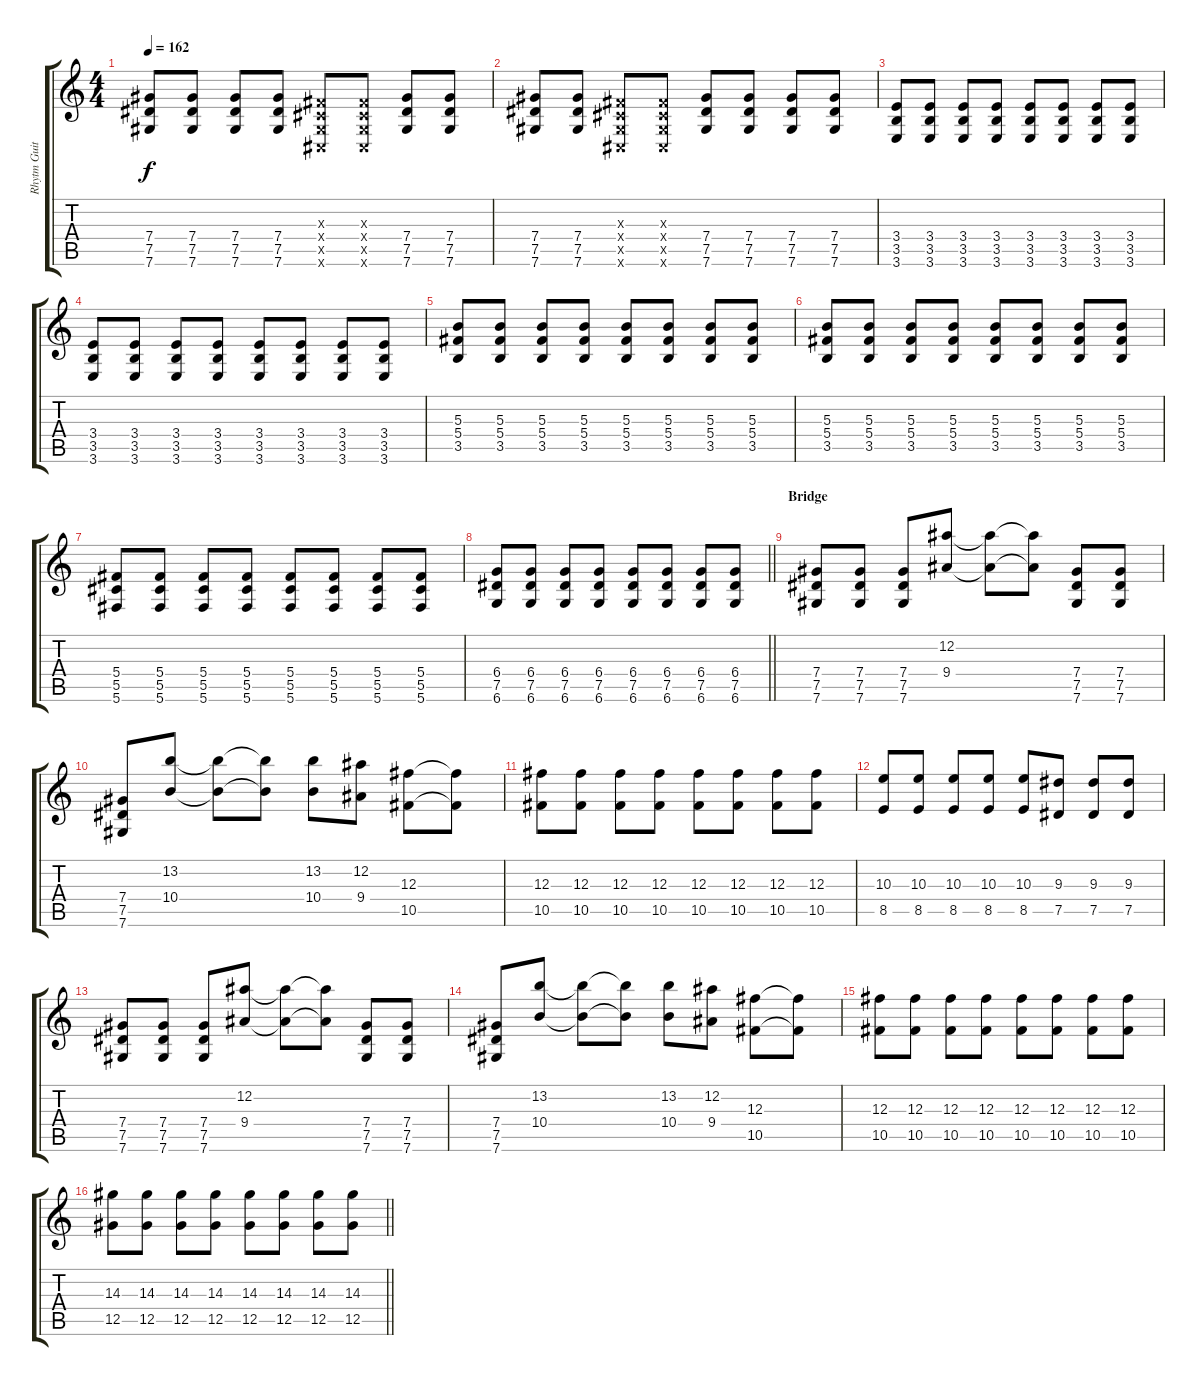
\track ("Rhytm Guitar [R]" "Rhytm Guit") {instrument distortionguitar}
\staff {score tabs}
\tuning (Eb4 Bb3 Gb3 Db3 Ab2 Db2) {hide}
\ts (4 4)
\tempo 162
\clef g2
\ks c
(7.4 7.5 7.6).8{dy f} (7.4 7.5 7.6).8 (7.4 7.5 7.6).8 (7.4 7.5 7.6).8 (0.3{x} 0.4{x} 0.5{x} 0.6{x}).8 (0.3{x} 0.4{x} 0.5{x} 0.6{x}).8 (7.4 7.5 7.6).8 (7.4 7.5 7.6).8 |
(7.4 7.5 7.6).8 (7.4 7.5 7.6).8 (0.3{x} 0.4{x} 0.5{x} 0.6{x}).8 (0.3{x} 0.4{x} 0.5{x} 0.6{x}).8 (7.4 7.5 7.6).8 (7.4 7.5 7.6).8 (7.4 7.5 7.6).8 (7.4 7.5 7.6).8 |
(3.4 3.5 3.6).8 (3.4 3.5 3.6).8 (3.4 3.5 3.6).8 (3.4 3.5 3.6).8 (3.4 3.5 3.6).8 (3.4 3.5 3.6).8 (3.4 3.5 3.6).8 (3.4 3.5 3.6).8 |
(3.4 3.5 3.6).8 (3.4 3.5 3.6).8 (3.4 3.5 3.6).8 (3.4 3.5 3.6).8 (3.4 3.5 3.6).8 (3.4 3.5 3.6).8 (3.4 3.5 3.6).8 (3.4 3.5 3.6).8 |
(5.3 5.4 3.5).8 (5.3 5.4 3.5).8 (5.3 5.4 3.5).8 (5.3 5.4 3.5).8 (5.3 5.4 3.5).8 (5.3 5.4 3.5).8 (5.3 5.4 3.5).8 (5.3 5.4 3.5).8 |
(5.3 5.4 3.5).8 (5.3 5.4 3.5).8 (5.3 5.4 3.5).8 (5.3 5.4 3.5).8 (5.3 5.4 3.5).8 (5.3 5.4 3.5).8 (5.3 5.4 3.5).8 (5.3 5.4 3.5).8 |
(5.4 5.5 5.6).8 (5.4 5.5 5.6).8 (5.4 5.5 5.6).8 (5.4 5.5 5.6).8 (5.4 5.5 5.6).8 (5.4 5.5 5.6).8 (5.4 5.5 5.6).8 (5.4 5.5 5.6).8 |
\barLineRight lightlight
(6.4 7.5 6.6).8 (6.4 7.5 6.6).8 (6.4 7.5 6.6).8 (6.4 7.5 6.6).8 (6.4 7.5 6.6).8 (6.4 7.5 6.6).8 (6.4 7.5 6.6).8 (6.4 7.5 6.6).8 |
\section ("" "Bridge")
(7.4 7.5 7.6).8 (7.4 7.5 7.6).8 (7.4 7.5 7.6).8 (12.2 9.4).8 (12.2{t} 9.4{t}).8 (12.2{t} 9.4{t}).8 (7.4 7.5 7.6).8 (7.4 7.5 7.6).8 |
(7.4 7.5 7.6).8 (13.2 10.4).8 (13.2{t} 10.4{t}).8 (13.2{t} 10.4{t}).8 (13.2 10.4).8 (12.2 9.4).8 (12.3 10.5).8 (12.3{t} 10.5{t}).8 |
(12.3 10.5).8 (12.3 10.5).8 (12.3 10.5).8 (12.3 10.5).8 (12.3 10.5).8 (12.3 10.5).8 (12.3 10.5).8 (12.3 10.5).8 |
(10.3 8.5).8 (10.3 8.5).8 (10.3 8.5).8 (10.3 8.5).8 (10.3 8.5).8 (9.3 7.5).8 (9.3 7.5).8 (9.3 7.5).8 |
(7.4 7.5 7.6).8 (7.4 7.5 7.6).8 (7.4 7.5 7.6).8 (12.2 9.4).8 (12.2{t} 9.4{t}).8 (12.2{t} 9.4{t}).8 (7.4 7.5 7.6).8 (7.4 7.5 7.6).8 |
(7.4 7.5 7.6).8 (13.2 10.4).8 (13.2{t} 10.4{t}).8 (13.2{t} 10.4{t}).8 (13.2 10.4).8 (12.2 9.4).8 (12.3 10.5).8 (12.3{t} 10.5{t}).8 |
(12.3 10.5).8 (12.3 10.5).8 (12.3 10.5).8 (12.3 10.5).8 (12.3 10.5).8 (12.3 10.5).8 (12.3 10.5).8 (12.3 10.5).8 |
\barLineRight lightlight
(14.3 12.5).8 (14.3 12.5).8 (14.3 12.5).8 (14.3 12.5).8 (14.3 12.5).8 (14.3 12.5).8 (14.3 12.5).8 (14.3 12.5).8
